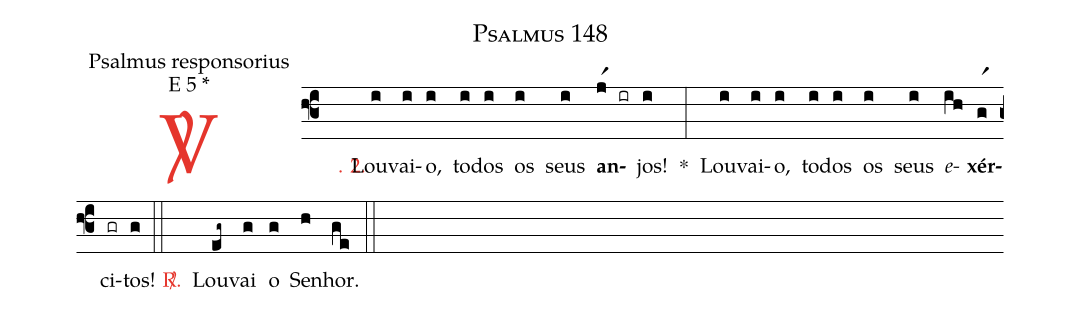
name: Psalmus 148;
office-part: Psalmus responsorius;
mode: E 5 *;
%%
(f3)

<c><sp>V/</sp>. 2.</c>() Lou(i)vai-(i)o,(i) to(i)dos(i) os(i) seus(i) <b>an</b>(jr1 ir)jos!(i) *(:) Lou(i)vai-(i)o,(i) to(i)dos(i) os(i) seus(i) <i>e</i>(ih)<b>xér</b>(gr1)ci(gr)tos!(g)

(::)

<c><sp>R/</sp>.</c>() Lou(eg~)vai(g) o(g) Se(h)nhor.(ge)

(::)
